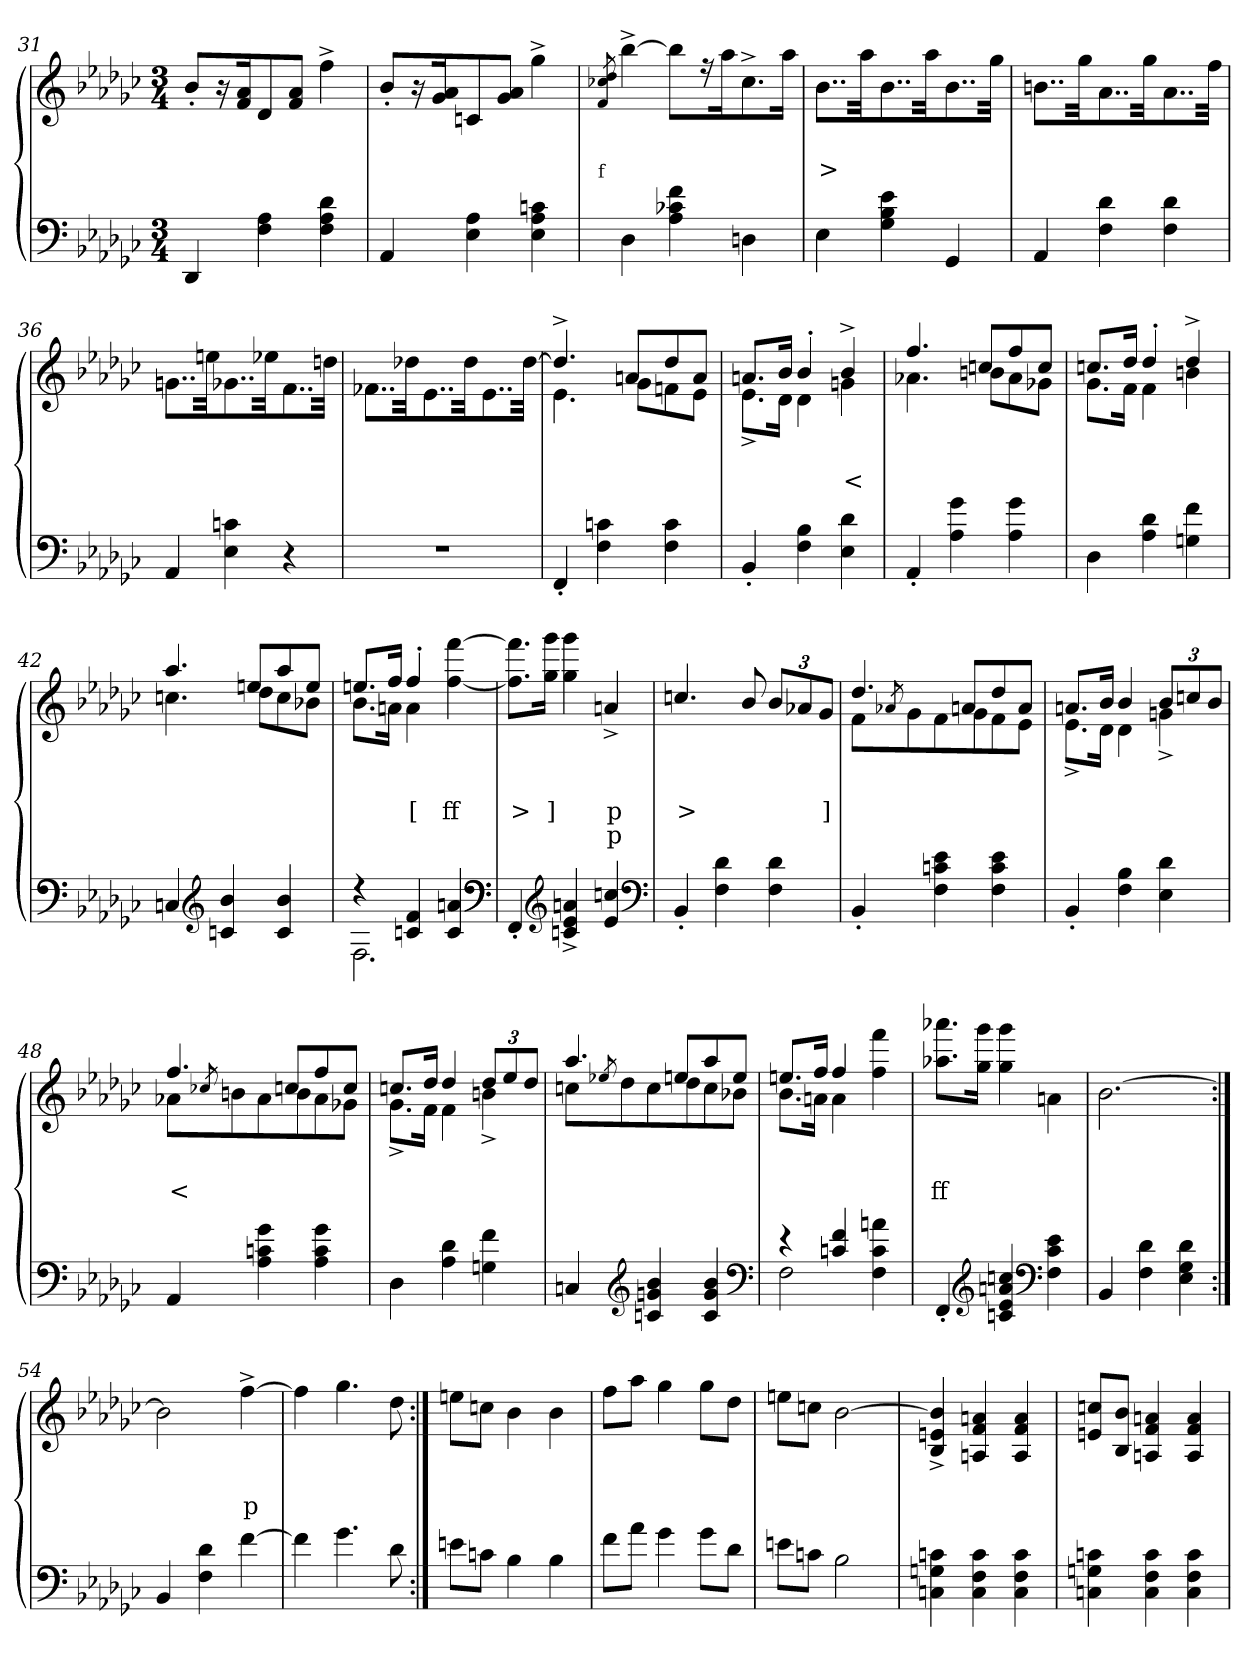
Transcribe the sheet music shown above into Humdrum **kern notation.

**kern	**kern	**text	**text	**text
*part2	*part1	*part1	*part1	*part1
*staff2	*staff1	*staff1	*staff1	*staff1
*clefF4	*clefG2	*	*	*
*k[b-e-a-d-g-c-]	*k[b-e-a-d-g-c-]	*	*	*
*M3/4	*M3/4	*	*	*
=31	=31	=31	=31	=31
4DD-	8b-'>L	.	.	.
.	16r	.	.	.
.	16a- 16f	.	.	.
4A- 4F	8d-	.	.	.
.	8a- 8fJ	.	.	.
4d- 4A- 4F	4ff^>\	.	.	.
=32	=32	=32	=32	=32
4AA-	8b-'>L	.	.	.
.	16r	.	.	.
.	16a- 16g-	.	.	.
4A- 4E-	8cn	.	.	.
.	8a- 8g-J	.	.	.
4cn 4A- 4E-	4gg-^>\	.	.	.
=33	=33	=33	=33	=33
.	8qf/ 8qcc-X/ 8qdd-/	.	f	.
4D-	[4bb-^>	.	.	.
4f 4c-X 4A-	8bb-L]	.	.	.
.	16r	.	.	.
.	16aa-	.	.	.
4Dn	8.cc-^>	.	.	.
.	16aa-Jk	.	.	.
=34	=34	=34	=34	=34
4E-	8..b-L	.	>	.
.	32aa-	.	.	.
4e- 4B- 4G-	8..b-	.	.	.
.	32aa-	.	.	.
4GG-	8..b-	.	.	.
.	32gg-Jkk	.	.	.
=35	=35	=35	=35	=35
4AA-	8..bnL	.	.	.
.	32gg-	.	.	.
4d- 4F	8..a-	.	.	.
.	32gg-	.	.	.
4d- 4F	8..a-	.	.	.
.	32ffJkk	.	.	.
=36	=36	=36	=36	=36
4AA-	8..gnL	.	.	.
.	32een	.	.	.
4cn 4E-	8..g-X	.	.	.
.	32ee-X	.	.	.
4r	8..f	.	.	.
.	32ddnJkk	.	.	.
=37	=37	=37	=37	=37
2.r	8..f-X\L	.	.	.
.	32dd-X	.	.	.
.	8..e-	.	.	.
.	32dd-	.	.	.
.	8..e-	.	.	.
.	[32dd-Jkk	.	.	.
=38	=38	=38	=38	=38
*	*^	*	*	*
4FF'>	4.dd-^>]	4.e-	.	.	.
4cn 4F	.	.	.	.	.
.	8anL	8g-L	.	.	.
4c 4F	8dd-	8fn	.	.	.
.	8aJ	8e-J	.	.	.
=39	=39	=39	=39	=39	=39
4BB-'>	8.anL	8.e-^>L	.	.	.
.	16b-Jk	16d-Jk	.	.	.
4B- 4F	4b-'>	4d-	.	.	.
4d- 4E-	4b-^>	4gn	.	<	.
=40	=40	=40	=40	=40	=40
4AA-'>	4.ff	4.a-X	.	.	.
4g- 4A-	.	.	.	.	.
.	8ccnL	8bnL	.	.	.
4g- 4A-	8ff	8a-	.	.	.
.	8ccJ	8g-XJ	.	.	.
=41	=41	=41	=41	=41	=41
4D-	8.ccnL	8.g-L	.	.	.
.	16dd-Jk	16fJk	.	.	.
4d- 4A-	4dd-'>	4f	.	.	.
4f 4Gn	4dd-^>	4bn	.	.	.
=42	=42	=42	=42	=42	=42
4Cn	4.aa-	4.ccn	.	.	.
*clefG2	*	*	*	*	*
4b- 4c	.	.	.	.	.
.	8eenL	8dd-L	.	.	.
4b- 4c	8aa-	8cc	.	.	.
.	8eeJ	8b-XJ	.	.	.
=43	=43	=43	=43	=43	=43
*^	*	*	*	*	*
4r	2.F	8.eenL	8.b-L	.	.	.
.	.	16ffJk	16anJk	.	.	.
4f 4cn	.	4ff'>	4a	.	[	.
4an 4c	.	4ryy	[4fff [4ff	.	ff	.
*v	*v	*	*	*	*	*
*	*v	*v	*	*	*
*clefF4	*	*	*	*
=44	=44	=44	=44	=44
4FF'>	8.fff] 8.ff]L	.	>	.
.	16ggg- 16gg-Jk	.	]	.
*clefG2	*	*	*	*
4an^> 4e-^> 4cn^>	4ggg- 4gg-	.	.	.
4cc 4e-	4an^>	.	p	p
*clefF4	*	*	*	*
=45	=45	=45	=45	=45
4BB-'>	4.ccn/	.	>	.
4d- 4F	.	.	.	.
.	8b-/	.	.	.
4d- 4F	12b-L	.	.	.
.	12a-X	.	.	.
.	12g-J	.	]	.
=46	=46	=46	=46	=46
*	*^	*	*	*
4BB-'>	4.dd-	8fL	.	.	.
.	.	8qa-X/	.	.	.
.	.	8g-	.	.	.
4e- 4cn 4F	.	8f	.	.	.
.	8anL	8g-	.	.	.
4e- 4c 4F	8dd-	8f	.	.	.
.	8aJ	8e-J	.	.	.
=47	=47	=47	=47	=47	=47
4BB-'>	8.anL	8.e-^>L	.	.	.
.	16b-Jk	16d-Jk	.	.	.
4B- 4F	4b-	4d-	.	.	.
4d- 4E-	12b-L	4gn^>	.	.	.
.	12ccn	.	.	.	.
.	12b-J	.	.	.	.
=48	=48	=48	=48	=48	=48
4AA-	4.ff	8a-XL	.	<	.
.	.	8qcc-X/	.	.	.
.	.	8bn	.	.	.
4g- 4cn 4A-	.	8a-	.	.	.
.	8ccnL	8b	.	.	.
4g- 4c 4A-	8ff	8a-	.	.	.
.	8ccJ	8g-XJ	.	.	.
=49	=49	=49	=49	=49	=49
4D-	8.ccnL	8.g-^>L	.	.	.
.	16dd-Jk	16fJk	.	.	.
4d- 4A-	4dd-	4f	.	.	.
4f 4Gn	12dd-L	4bn^>	.	.	.
.	12ee-	.	.	.	.
.	12dd-J	.	.	.	.
=50	=50	=50	=50	=50	=50
4Cn	4.aa-	8ccnL	.	.	.
.	.	8qee-X/	.	.	.
.	.	8dd-	.	.	.
*clefG2	*	*	*	*	*
4b- 4gn 4c	.	8cc	.	.	.
.	8eenL	8dd-	.	.	.
4b- 4g 4c	8aa-	8cc	.	.	.
.	8eeJ	8b-XJ	.	.	.
*clefF4	*	*	*	*	*
=51	=51	=51	=51	=51	=51
*^	*	*	*	*	*
4r	2F	8.eenL	8.b-L	.	.	.
.	.	16ffJk	16anJk	.	.	.
4f 4cn	.	4ff	4a	.	.	.
4ryy	4an 4c 4F	4ryy	4fff 4ff	.	.	.
*v	*v	*	*	*	*	*
*	*v	*v	*	*	*
=52	=52	=52	=52	=52
4FF'>	8.aaa-X 8.aa-XL	.	ff	.
.	16ggg- 16gg-Jk	.	.	.
*clefG2	*	*	*	*
4ccn 4an 4e- 4cn	4ggg- 4gg-	.	.	.
*clefF4	*	*	*	*
4e- 4c 4F	4an\	.	.	.
=53	=53	=53	=53	=53
4BB-/	[2.b-	.	.	.
4d- 4F	.	.	.	.
4d- 4G- 4E-	.	.	.	.
=54:|!	=54:|!	=54:|!	=54:|!	=54:|!
4BB-/	2b-]	.	.	.
4d- 4F	.	.	.	.
[4f	[4ff^>	.	p	.
=55	=55	=55	=55	=55
4f]	4ff]	.	.	.
4.g-	4.gg-	.	.	.
8d-	8dd-	.	.	.
=56:|!	=56:|!	=56:|!	=56:|!	=56:|!
8enL	8eenL	.	.	.
8cnJ	8ccnJ	.	.	.
4B-	4b-	.	.	.
4B-	4b-	.	.	.
=57	=57	=57	=57	=57
8fL	8ffL	.	.	.
8a-J	8aa-J	.	.	.
4g-	4gg-	.	.	.
8g-L	8gg-L	.	.	.
8d-J	8dd-J	.	.	.
=58	=58	=58	=58	=58
8enL	8eenL	.	.	.
8cnJ	8ccnJ	.	.	.
2B-	[2b-	.	.	.
=59	=59	=59	=59	=59
4cn 4Gn 4Cn	4b-]^> 4en^> 4B-^>	.	.	.
4c 4F 4C	4an 4f 4An	.	.	.
4c 4F 4C	4a 4f 4A	.	.	.
=60	=60	=60	=60	=60
4cn 4Gn 4Cn	8ccn 8enL	.	.	.
.	8b- 8B-J	.	.	.
4c 4F 4C	4an 4f 4An	.	.	.
4c 4F 4C	4a 4f 4A	.	.	.
=	=	=	=	=
*-	*-	*-	*-	*-
